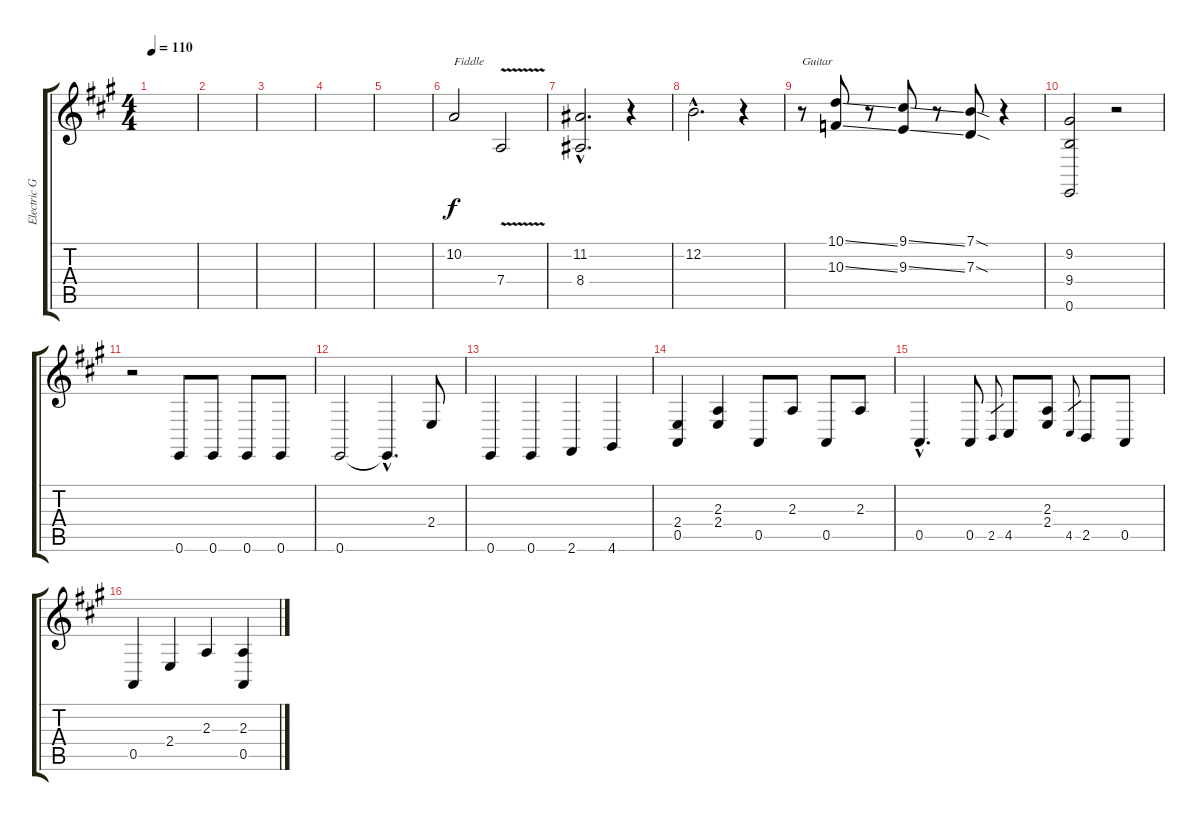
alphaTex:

\track ("Electric Guitar and Fiddle" "Electric G") {instrument lead1square}
\staff {score tabs}
\tuning (E4 B3 G3 D3 A2 E2) {hide}
\ts (4 4)
\tempo 110
\clef g2
\ks a
|
|
|
|
|
10.2.2{txt "Fiddle" volume 13 instrument fiddle} 7.4{v}.2 |
(11.2{hac} 8.4{hac}).2{d} r.4 |
12.2{hac}.2{d} r.4 |
r.8{txt "Guitar" volume 12 instrument lead1square} (10.1{ss} 10.3{ss}).8 r.8 (9.1{ss} 9.3{ss}).8 r.8 (7.1{sod} 7.3{sod}).8 r.4 |
(9.2 9.4 0.6).2 r.2 |
r.2 0.6.8 0.6.8 0.6.8 0.6.8 |
0.6.2 0.6{hac t}.4{d} 2.4.8 |
0.6.4 0.6.4 2.6.4 4.6.4 |
(2.4 0.5).4 (2.3 2.4).4 0.5.8 2.3.8 0.5.8 2.3.8 |
0.5{hac}.4{d} 0.5.8 2.5.8{gr} 4.5.8 (2.3 2.4).8 4.5.8{gr} 2.5.8 0.5.8 |
0.5.4 2.4.4 2.3.4 (2.3 0.5).4
